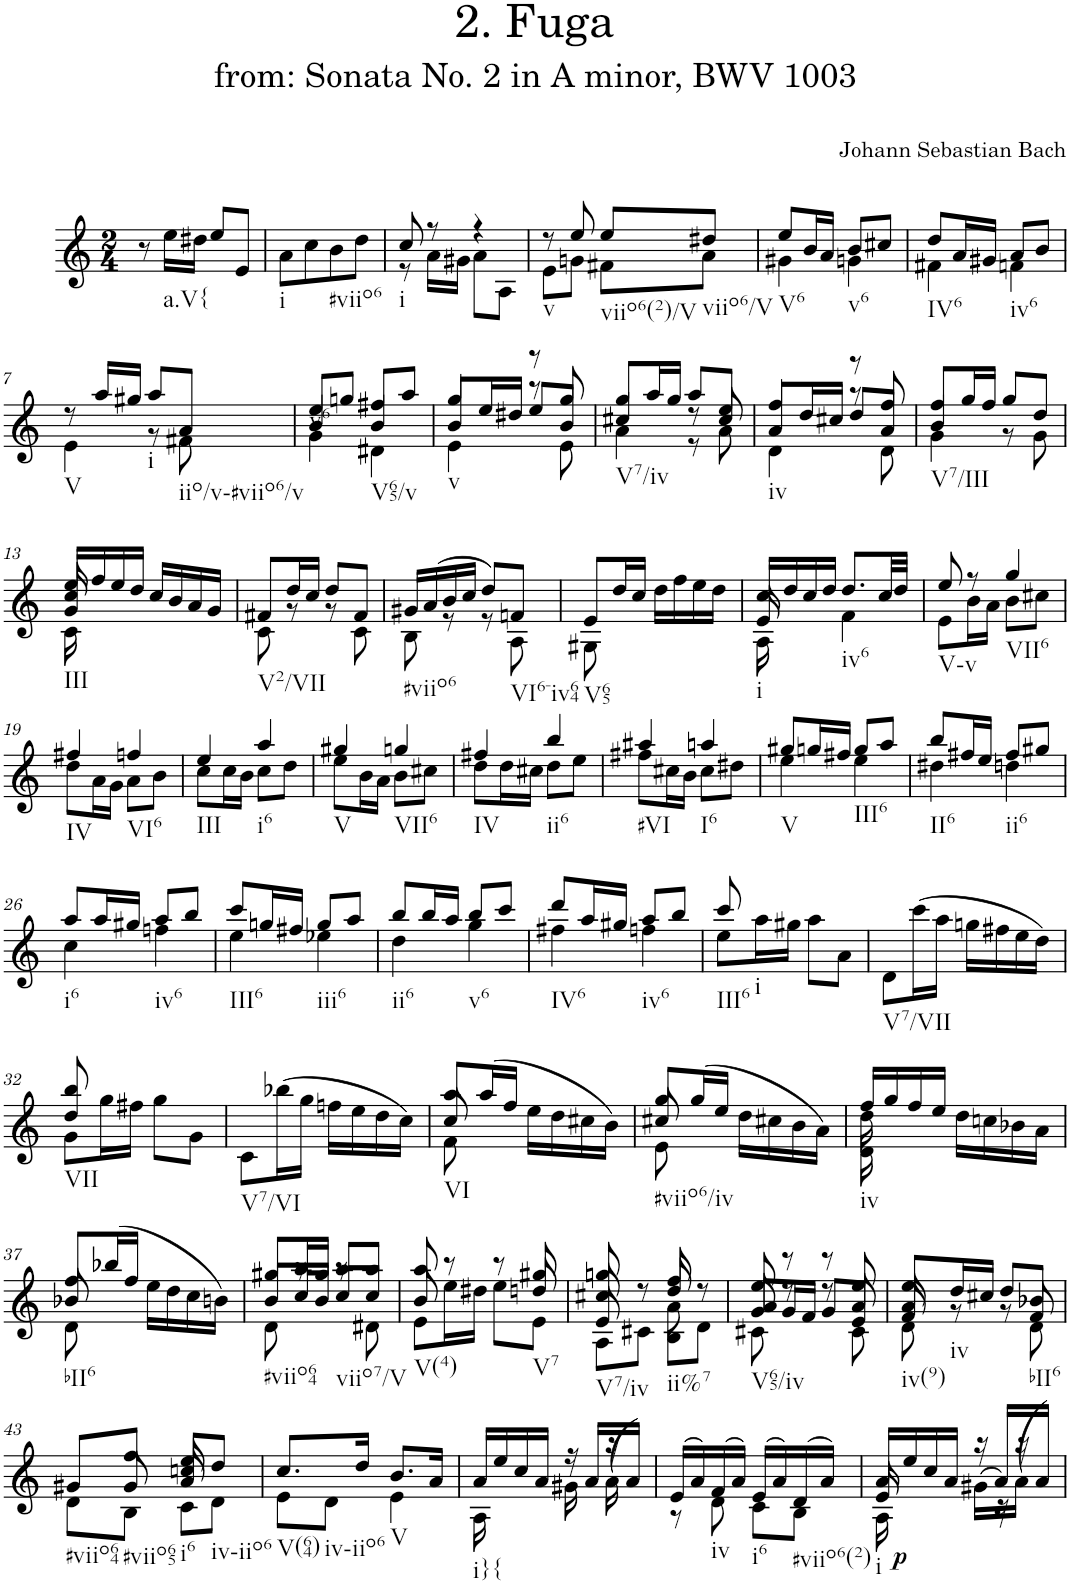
**kern	**dynam
*part1	*part1
*staff1	*staff1
*I"Violin	*
*I'Vln.	*
*clefG2	*
*k[]	*
*M2/4	*
=1	=1
8r	.
!LO:TX:b:t=a.V{	!
16ee\LL	.
16dd#X\JJ	.
8ee/L	.
8e/J	.
=2	=2
!LO:TX:b:t=i	!
8a\L	.
8cc\	.
!LO:TX:b:t=#viio6	!
8b\	.
8dd\J	.
=3	=3
*^	*
!LO:TX:b:t=i	!	!
8cc/	8r	.
8r	16a\LL	.
.	16g#X\JJ	.
4r	8a\L	.
.	8A\J	.
=4	=4	=4
!LO:TX:b:t=v	!	!
8r	8e\L	.
8ee/	8gn\J	.
!LO:TX:b:t=viio6(2)/V	!	!
8ee/L	8f#X\L	.
!LO:TX:b:t=viio6/V	!	!
8dd#X/J	8a\J	.
=5	=5	=5
!LO:TX:b:t=V6	!	!
8ee/L	4g#X\	.
16b/L	.	.
16a/JJ	.	.
!LO:TX:b:t=v6	!	!
8b/L	4gn\	.
8cc#X/J	.	.
=6	=6	=6
!LO:TX:b:t=IV6	!	!
8dd/L	4f#X\	.
16a/L	.	.
16g#X/JJ	.	.
!LO:TX:b:t=iv6	!	!
8a/L	4fn\	.
8b/J	.	.
!!LO:LB:g=z	!!
=7	=7	=7
!LO:TX:b:t=V	!	!
8r	4e\	.
16aa/LL	.	.
16gg#X/JJ	.	.
!LO:TX:b:t=i	!	!
8aa/L	8r	.
!LO:TX:b:t=iio/v-#viio6/v	!	!
8a/J	8f#X\	.
=8	=8	=8
*	*^	*
!LO:TX:b:t=v6	!	!	!
8ee/L	4g\	4b/	.
8ggn/J	.	.	.
!LO:TX:b:t=V65/v	!	!	!
8ff#X/L	4d#X\	4b/	.
8aa/J	.	.	.
=9	=9	=9	=9
!LO:TX:b:t=v	!	!	!
4gg/	4e\	8b/L	.
.	.	16ee/L	.
.	.	16dd#X/JJ	.
8r	8r	8ee/L	.
8gg/	8e\	8b/J	.
=10	=10	=10	=10
!LO:TX:b:t=V7/iv	!	!	!
8gg/L	4a\	4cc#X/	.
16aa/L	.	.	.
16gg/JJ	.	.	.
8aa/L	8r	8r	.
8ee/J	8a\	8cc#/	.
=11	=11	=11	=11
!LO:TX:b:t=iv	!	!	!
4ff/	4d\	8a/L	.
.	.	16dd/L	.
.	.	16cc#X/JJ	.
8r	8r	8dd/L	.
8ff/	8d\	8a/J	.
=12	=12	=12	=12
!LO:TX:b:t=V7/III	!	!	!
8ff/L	4g\	4b/	.
16gg/L	.	.	.
16ff/JJ	.	.	.
8gg/L	8r	4ryy	.
8dd/J	8g\	.	.
!!LO:LB:g=z	!!	!!
=13	=13	=13	=13
!LO:TX:b:t=III	!	!	!
16ee/LL	16c\	16g/ 16cc/	.
16ff/	4..ryy	4..ryy	.
16ee/	.	.	.
16dd/JJ	.	.	.
16cc/LL	.	.	.
16b/	.	.	.
16a/	.	.	.
16g/JJ	.	.	.
*	*v	*v	*
=14	=14	=14
!LO:TX:b:t=V2/VII	!	!
8f#X/L	8c\	.
16dd/L	8r	.
16cc/JJ	.	.
8dd/L	8r	.
8f#/J	8c\	.
=15	=15	=15
!LO:TX:b:t=#viio6	!	!
16g#X/LL	8B\	.
(16a/	.	.
16b/	8r	.
16cc/JJ	.	.
8dd/L)	8r	.
!LO:TX:b:t=VI6-iv64	!	!
8fn/J	8A\	.
=16	=16	=16
!LO:TX:b:t=V65	!	!
8e/L	8G#X\	.
16dd/L	4.ryy	.
16cc/JJ	.	.
16dd\LL	.	.
16ff\	.	.
16ee\	.	.
16dd\JJ	.	.
=17	=17	=17
*	*^	*
!LO:TX:b:t=i	!	!	!
16cc/LL	16A\	16e/	.
16dd/	8.ryy	4..ryy	.
16cc/	.	.	.
16dd/JJ	.	.	.
!LO:TX:b:t=iv6	!	!	!
8.dd/L	4f\	.	.
32cc/LL	.	.	.
32dd/JJJ	.	.	.
*	*v	*v	*
=18	=18	=18
!LO:TX:b:t=V-v	!	!
8ee/	8e\L	.
8r	16b\L	.
.	16a\JJ	.
!LO:TX:b:t=VII6	!	!
4gg/	8b\L	.
.	8cc#X\J	.
!!LO:LB:g=z	!!
=19	=19	=19
!LO:TX:b:t=IV	!	!
4ff#X/	8dd\L	.
.	16a\L	.
.	16g\JJ	.
!LO:TX:b:t=VI6	!	!
4ffn/	8a\L	.
.	8b\J	.
=20	=20	=20
!LO:TX:b:t=III	!	!
4ee/	8cc\L	.
.	16cc\L	.
.	16b\JJ	.
!LO:TX:b:t=i6	!	!
4aa/	8cc\L	.
.	8dd\J	.
=21	=21	=21
!LO:TX:b:t=V	!	!
4gg#X/	8ee\L	.
.	16b\L	.
.	16a\JJ	.
!LO:TX:b:t=VII6	!	!
4ggn/	8b\L	.
.	8cc#X\J	.
=22	=22	=22
!LO:TX:b:t=IV	!	!
4ff#X/	8dd\L	.
.	16dd\L	.
.	16cc#X\JJ	.
!LO:TX:b:t=ii6	!	!
4bb/	8dd\L	.
.	8ee\J	.
=23	=23	=23
!LO:TX:b:t=#VI	!	!
4aa#X/	8ff#X\L	.
.	16cc#X\L	.
.	16b\JJ	.
!LO:TX:b:t=I6	!	!
4aan/	8cc#\L	.
.	8dd#X\J	.
=24	=24	=24
!LO:TX:b:t=V	!	!
8gg#X/L	4ee\	.
16ggn/L	.	.
16ff#X/JJ	.	.
!LO:TX:b:t=III6	!	!
8gg/L	4ee\	.
8aa/J	.	.
=25	=25	=25
!LO:TX:b:t=II6	!	!
8bb/L	4dd#X\	.
16ff#X/L	.	.
16ee/JJ	.	.
!LO:TX:b:t=ii6	!	!
8ff#/L	4ddn\	.
8gg#X/J	.	.
!!LO:LB:g=z	!!
=26	=26	=26
!LO:TX:b:t=i6	!	!
8aa/L	4cc\	.
16aa/L	.	.
16gg#X/JJ	.	.
!LO:TX:b:t=iv6	!	!
8aa/L	4ffn\	.
8bb/J	.	.
=27	=27	=27
!LO:TX:b:t=III6	!	!
8ccc/L	4ee\	.
16ggn/L	.	.
16ff#X/JJ	.	.
!LO:TX:b:t=iii6	!	!
8gg/L	4ee-X\	.
8aa/J	.	.
=28	=28	=28
!LO:TX:b:t=ii6	!	!
8bb/L	4dd\	.
16bb/L	.	.
16aa/JJ	.	.
!LO:TX:b:t=v6	!	!
8bb/L	4gg\	.
8ccc/J	.	.
=29	=29	=29
!LO:TX:b:t=IV6	!	!
8ddd/L	4ff#X\	.
16aa/L	.	.
16gg#X/JJ	.	.
!LO:TX:b:t=iv6	!	!
8aa/L	4ffn\	.
8bb/J	.	.
=30	=30	=30
!LO:TX:b:t=III6	!	!
8ee\L	8ccc/	.
!LO:TX:b:t=i	!	!
16aa\L	4.ryy	.
16gg#X\JJ	.	.
8aa\L	.	.
8a\J	.	.
*v	*v	*
=31	=31
!LO:TX:b:t=V7/VII	!
8d\L	.
(16ccc\L	.
16aa\JJ	.
16ggn\LL	.
16ff#X\	.
16ee\	.
16dd\JJ)	.
!!LO:LB:g=z
=32	=32
*^	*
!LO:TX:b:t=VII	!	!
8g\L	8dd/ 8bb/	.
16gg\L	4.ryy	.
16ff#X\JJ	.	.
8gg\L	.	.
8g\J	.	.
*v	*v	*
=33	=33
!LO:TX:b:t=V7/VI	!
8c\L	.
(16bb-X\L	.
16gg\JJ	.
16ffn\LL	.
16ee\	.
16dd\	.
16cc\JJ)	.
=34	=34
*^	*
*	*^	*
!LO:TX:b:t=VI	!	!	!
8aa/L	8f\	8cc/	.
(16aa/L	4.ryy	4.ryy	.
16ff/JJ	.	.	.
16ee\LL	.	.	.
16dd\	.	.	.
16cc#X\	.	.	.
16b\JJ)	.	.	.
=35	=35	=35	=35
!LO:TX:b:t=#viio6/iv	!	!	!
8gg/L	8e\	8cc#X/	.
(16gg/L	4.ryy	4.ryy	.
16ee/JJ	.	.	.
16dd\LL	.	.	.
16cc#X\	.	.	.
16b\	.	.	.
16a\JJ)	.	.	.
=36	=36	=36	=36
!LO:TX:b:t=iv	!	!	!
16ff/LL	16d\	16dd\	.
16gg/	4..ryy	4..ryy	.
16ff/	.	.	.
16ee/JJ	.	.	.
16dd\LL	.	.	.
16ccn\	.	.	.
16b-X\	.	.	.
16a\JJ	.	.	.
!!LO:LB:g=z	!!	!!
=37	=37	=37	=37
!LO:TX:b:t=bII6	!	!	!
8ff/L	8d\	8b-X/	.
(16bb-X/L	4.ryy	4.ryy	.
16ff/JJ	.	.	.
16ee\LL	.	.	.
16dd\	.	.	.
16cc\	.	.	.
16bn\JJ)	.	.	.
=38	=38	=38	=38
!LO:TX:b:t=#viio64	!	!	!
8gg#X/L	8d\	8b/L	.
16aa/L	8r	16cc/L	.
16gg#/JJ	.	16b/JJ	.
!LO:TX:b:t=viio7/V	!	!	!
8aa/L	8r	8cc/L	.
8aa/J	8d#X\	8cc/J	.
=39	=39	=39	=39
!LO:TX:b:t=V(4)	!	!	!
8aa/	8e\L	8b/	.
8r	16ee\L	4ryy	.
.	16dd#X\JJ	.	.
8r	8ee\L	.	.
!LO:TX:b:t=V7	!	!	!
8gg#X/	8e\J	8ddn/	.
=40	=40	=40	=40
*	*	*^	*
!LO:TX:b:t=V7/iv	!	!	!	!
8ggn/	8A\L	8cc#X/	8e/	.
8r	8c#X\J	8ryy	8ryy	.
!LO:TX:b:t=ii%7	!	!	!	!
8ff/	8B\L	8dd/	8a\	.
8r	8d\J	8ryy	8ryy	.
=41	=41	=41	=41	=41
!LO:TX:b:t=V65/iv	!	!	!	!
8ee/	8c#X\	8g/L	8a/	.
8r	8r	16g/L	4ryy	.
.	.	16f/JJ	.	.
8r	8r	8g/L	.	.
8ee/	8c#\	8e/J	8a/	.
=42	=42	=42	=42	=42
!LO:TX:b:t=iv(9)	!	!	!	!
8ee/L	8d\	8f/	8a/	.
!LO:TX:b:t=iv	!	!	!	!
16dd/L	8r	4ryy	4.ryy	.
16cc#X/JJ	.	.	.	.
8dd/L	8r	.	.	.
!LO:TX:b:t=bII6	!	!	!	!
8b-X/J	8d\	8f/	.	.
!!LO:LB:g=z	!!	!!	!!
=43	=43	=43	=43	=43
!LO:TX:b:t=#viio64	!	!	!	!
8g#X/L	8d\L	8ryy	4ryy	.
!LO:TX:b:t=#viio65	!	!	!	!
8ff/J	8B\J	8g#/	.	.
!LO:TX:b:t=i6	!	!	!	!
8ee/L	8c\L	8a/	8ccn/	.
!LO:TX:b:t=iv-iio6	!	!	!	!
8dd/J	8d\J	8ryy	8ryy	.
=44	=44	=44	=44	=44
!LO:TX:b:t=V(64)	!	!	!	!
!LO:TX:b:t=iv-iio6	!	!	!	!
*	*v	*v	*v	*
8.cc/L	8e\L	.
.	8d\J	.
16dd/Jk	.	.
!LO:TX:b:t=V	!	!
8.b/L	4e\	.
16a/Jk	.	.
=45	=45	=45
!LO:TX:b:t=i}{	!	!
16a/LL	16A\	.
16ee/	8.ryy	.
16cc/	.	.
16a/JJ	.	.
16r	16g#X\	.
16a/LL	16ryy	.
16r	(>16a\	.
(16a/JJ	16ryy	.
=46	=46	=46
16e/LL	8r	.
16a/)	.	.
!LO:TX:b:t=iv	!	!
(16f/	8d\	.
16a/JJ)	.	.
!LO:TX:b:t=i6	!	!
(16e/LL	8c\L	.
16a/)	.	.
!LO:TX:b:t=#viio6(2)	!	!
(16d/	8B\J	.
16a/JJ)	.	.
=47	=47	=47
*	*^	*
!LO:TX:b:t=i	!	!	!
16a/LL	16A\	16e/	.
!	!	!	!LO:DY:b
16ee/	8.ryy	4..ryy	p
16cc/	.	.	.
16a/JJ	.	.	.
16r	16g#X\LL	.	.
(16a/LL	16r	.	.
16r	16a\JJ	.	.
(16a/JJ	16ryy	.	.
*v	*v	*v	*
=	=
*-	*-
